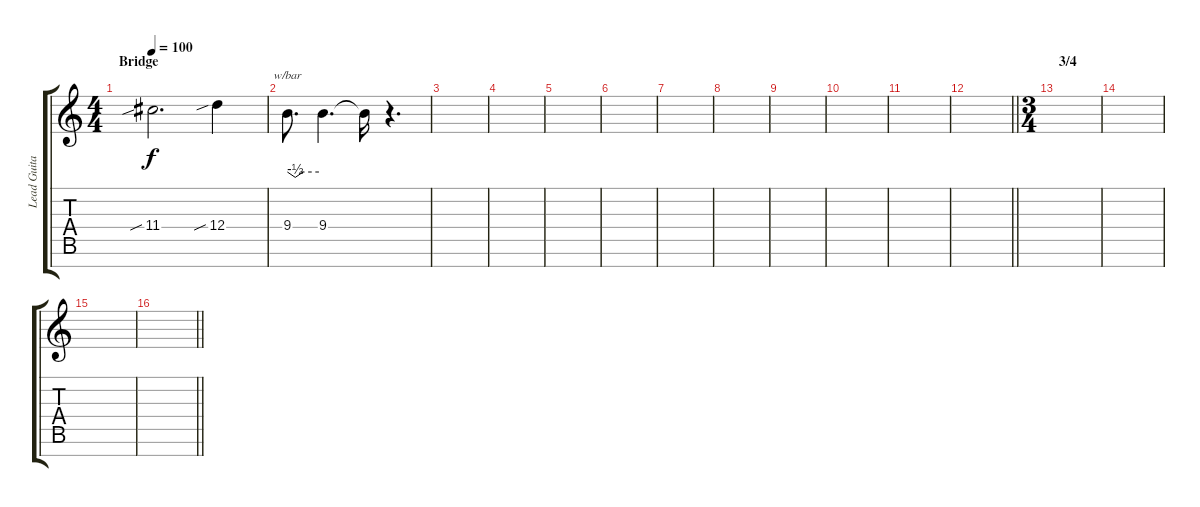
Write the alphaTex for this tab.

\track ("Lead Guitar" "Lead Guita") {instrument electricguitarjazz}
\staff {score tabs}
\tuning (E4 B3 G3 D3 A2 E2 B1) {hide}
\ts (4 4)
\section ("" "Bridge")
\tempo 100
\clef g2
\ks c
11.4{sib}.2{d dy f} 12.4{sib}.4 |
9.4.8{d tbe (custom default 0 0 15 -2 30 0 60 0)} 9.4.4{d} 9.4{t}.16 r.4{d} |
|
|
|
|
|
|
|
|
|
\barLineRight lightlight
|
\ts (3 4)
\section ("" "3/4")
|
|
|
\barLineRight lightlight
